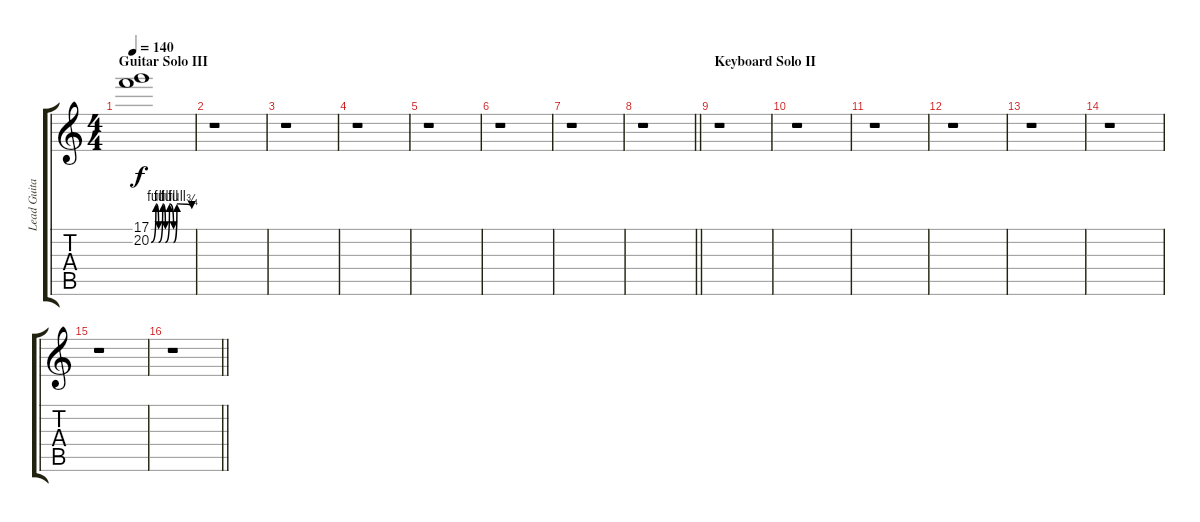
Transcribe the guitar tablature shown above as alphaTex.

\track ("Lead Guitar I" "Lead Guita") {instrument distortionguitar}
\staff {score tabs}
\tuning (D4 A3 F3 C3 G2 C2) {hide}
\ts (4 4)
\section ("" "Guitar Solo III")
\tempo 140
\clef g2
\ks c
(17.1 20.2{be (custom 0 0 7 4 11 0 17 4 21 0 27 4 33 0 38 4 60 3)}).1{dy f} |
r.1 |
r.1 |
r.1 |
r.1 |
r.1 |
r.1 |
\barLineRight lightlight
r.1 |
\section ("" "Keyboard Solo II")
r.1 |
r.1 |
r.1 |
r.1 |
r.1 |
r.1 |
r.1 |
\barLineRight lightlight
r.1
